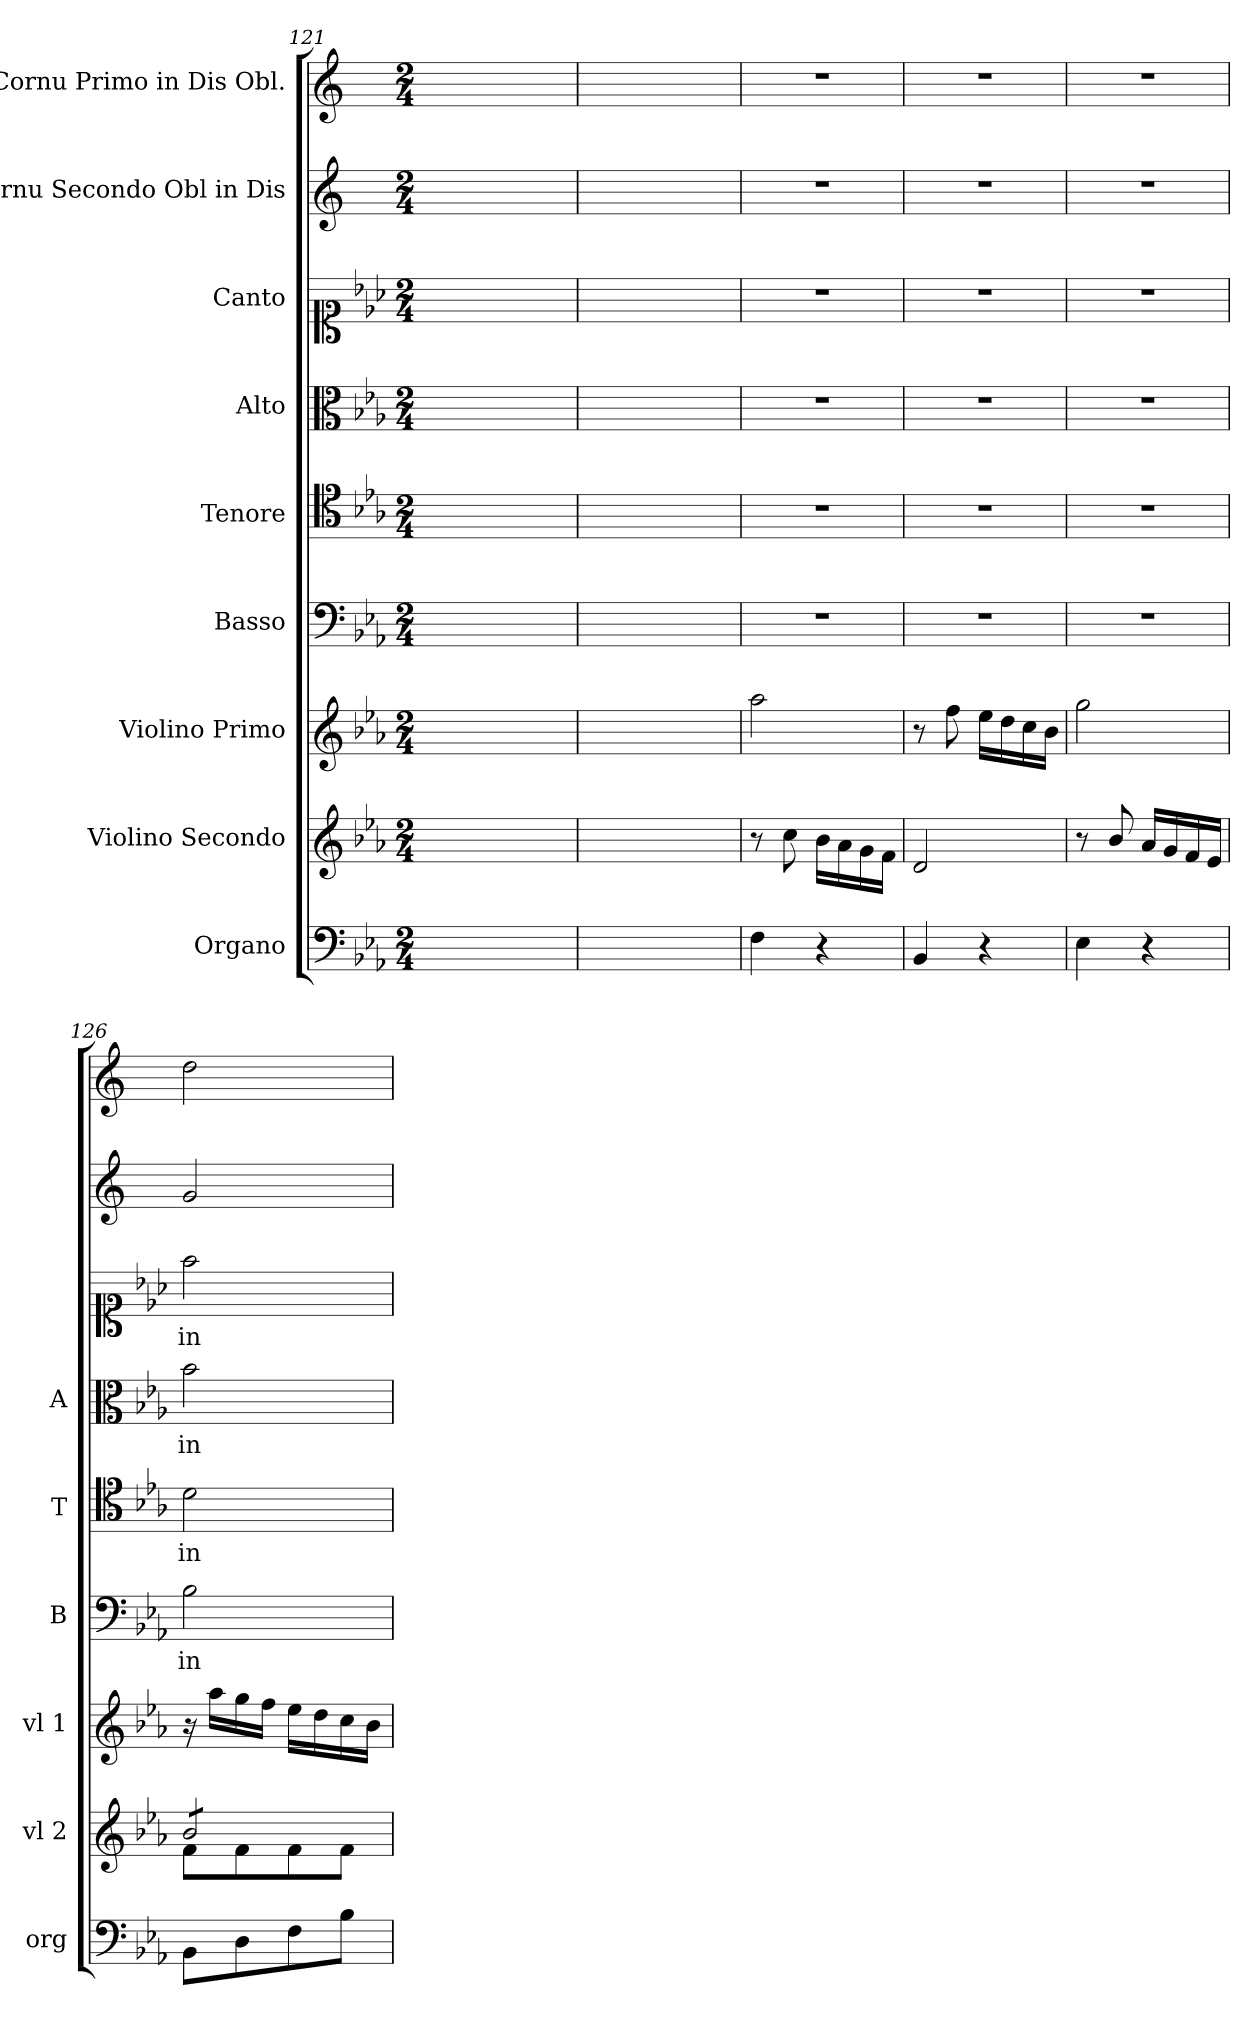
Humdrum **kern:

**kern	**kern	**kern	**kern	**text	**kern	**text	**kern	**text	**kern	**text	**kern	**kern
*part9	*part8	*part7	*part6	*part6	*part5	*part5	*part4	*part4	*part3	*part3	*part2	*part1
*staff9	*staff8	*staff7	*staff6	*staff6	*staff5	*staff5	*staff4	*staff4	*staff3	*staff3	*staff2	*staff1
*I"Organo	*I"Violino Secondo	*I"Violino Primo	*I"Basso	*	*I"Tenore	*	*I"Alto	*	*I"Canto	*	*I"Cornu Secondo Obl in Dis	*I"Cornu Primo in Dis Obl.
*I'org	*I'vl 2	*I'vl 1	*I'B	*	*I'T	*	*I'A	*	*	*	*	*
*clefF4	*clefG2	*clefG2	*clefF4	*	*clefC4	*	*clefC3	*	*clefC1	*	*clefG2	*clefG2
*	*	*	*	*	*	*	*	*	*	*	*ITrd5c9	*ITrd5c9
*k[b-e-a-]	*k[b-e-a-]	*k[b-e-a-]	*k[b-e-a-]	*	*k[b-e-a-]	*	*k[b-e-a-]	*	*k[b-e-a-]	*	*k[b-e-a-]	*k[b-e-a-]
*	*	*E-:	*E-:	*	*	*	*E-:	*	*E-:	*	*E-:	*E-:
*M2/4	*M2/4	*M2/4	*M2/4	*	*M2/4	*	*M2/4	*	*M2/4	*	*M2/4	*M2/4
=121	=121	=121	=121	=121	=121	=121	=121	=121	=121	=121	=121	=121
.	.	8qqbb-/yy	.	.	.	.	.	.	.	.	.	.
4F\yy	8ff\Lyy	8aa-\Lyy	4F\yy	San-	4ryy	.	8a-\Lyy	.	8ff\Lyy	.	4ryy	4ryy
.	16ee-\Lyy	16gg\Lyy	.	.	.	.	16g\Lyy	.	16ee-\Lyy	.	.	.
.	16dd\JJyy	16ff\JJyy	.	.	.	.	16f\JJyy	.	16dd\JJyy	.	.	.
8G/Lyy	8cc\Lyy	8ee-\Lyy	8G/Lyy	.	4G/yy	san-	8e-\Lyy	.	8cc\Lyy	.	4G/yy	4g\yy
8GG/Jyy	8bn\Jyy	8dd\Jyy	8GG/Jyy	.	.	.	8d\Jyy	.	8bn\Jyy	.	.	.
=122	=122	=122	=122	=122	=122	=122	=122	=122	=122	=122	=122	=122
4C/yy	4cc\yy	8cc\Lyy	4C/yy	-ctam	4G/yy	-ctam	4c\yy	ctam	4cc\yy	-ctam	4G/yy	4g\yy
.	.	8gg\Jyy	.	.	.	.	.	.	.	.	.	.
4ryy	4ryy	16ff\LLyy	4ryy	.	4ryy	.	4ryy	.	4ryy	.	4ryy	4ryy
.	.	16ee-\yy	.	.	.	.	.	.	.	.	.	.
.	.	16dd\yy	.	.	.	.	.	.	.	.	.	.
.	.	16cc\JJyy	.	.	.	.	.	.	.	.	.	.
=123	=123	=123	=123	=123	=123	=123	=123	=123	=123	=123	=123	=123
4F\	8r	2aa-\	2r	.	2r	.	2r	.	2r	.	2r	2r
.	8cc\	.	.	.	.	.	.	.	.	.	.	.
4r	16b-\LL	.	.	.	.	.	.	.	.	.	.	.
.	16a-\	.	.	.	.	.	.	.	.	.	.	.
.	16g\	.	.	.	.	.	.	.	.	.	.	.
.	16f\JJ	.	.	.	.	.	.	.	.	.	.	.
=124	=124	=124	=124	=124	=124	=124	=124	=124	=124	=124	=124	=124
4BB-/	2d/	8r	2r	.	2r	.	2r	.	2r	.	2r	2r
.	.	8ff\	.	.	.	.	.	.	.	.	.	.
4r	.	16ee-\LL	.	.	.	.	.	.	.	.	.	.
.	.	16dd\	.	.	.	.	.	.	.	.	.	.
.	.	16cc\	.	.	.	.	.	.	.	.	.	.
.	.	16b-\JJ	.	.	.	.	.	.	.	.	.	.
=125	=125	=125	=125	=125	=125	=125	=125	=125	=125	=125	=125	=125
4E-\	8r	2gg\	2r	.	2r	.	2r	.	2r	.	2r	2r
.	8b-/	.	.	.	.	.	.	.	.	.	.	.
4r	16a-/LL	.	.	.	.	.	.	.	.	.	.	.
.	16g/	.	.	.	.	.	.	.	.	.	.	.
.	16f/	.	.	.	.	.	.	.	.	.	.	.
.	16e-/JJ	.	.	.	.	.	.	.	.	.	.	.
=126	=126	=126	=126	=126	=126	=126	=126	=126	=126	=126	=126	=126
*	*^	*	*	*	*	*	*	*	*	*	*	*
*	*tremolo	*	*	*	*	*	*	*	*	*	*	*	*
8BB-\L	8b-/L	8f\L	16r	2B-\	in	2d\	in	2b-\	in	2ff\	in	2B-/	2f\
.	.	.	16aa-\LL	.	.	.	.	.	.	.	.	.	.
8D\	8b-/	8f\	16gg\	.	.	.	.	.	.	.	.	.	.
.	.	.	16ff\JJ	.	.	.	.	.	.	.	.	.	.
8F\	8b-/	8f\	16ee-\LL	.	.	.	.	.	.	.	.	.	.
.	.	.	16dd\	.	.	.	.	.	.	.	.	.	.
8B-\J	8b-/J	8f\J	16cc\	.	.	.	.	.	.	.	.	.	.
*	*Xtremolo	*	*	*	*	*	*	*	*	*	*	*	*
.	.	.	16b-\JJ	.	.	.	.	.	.	.	.	.	.
*	*v	*v	*	*	*	*	*	*	*	*	*	*	*
=	=	=	=	=	=	=	=	=	=	=	=	=
*-	*-	*-	*-	*-	*-	*-	*-	*-	*-	*-	*-	*-
